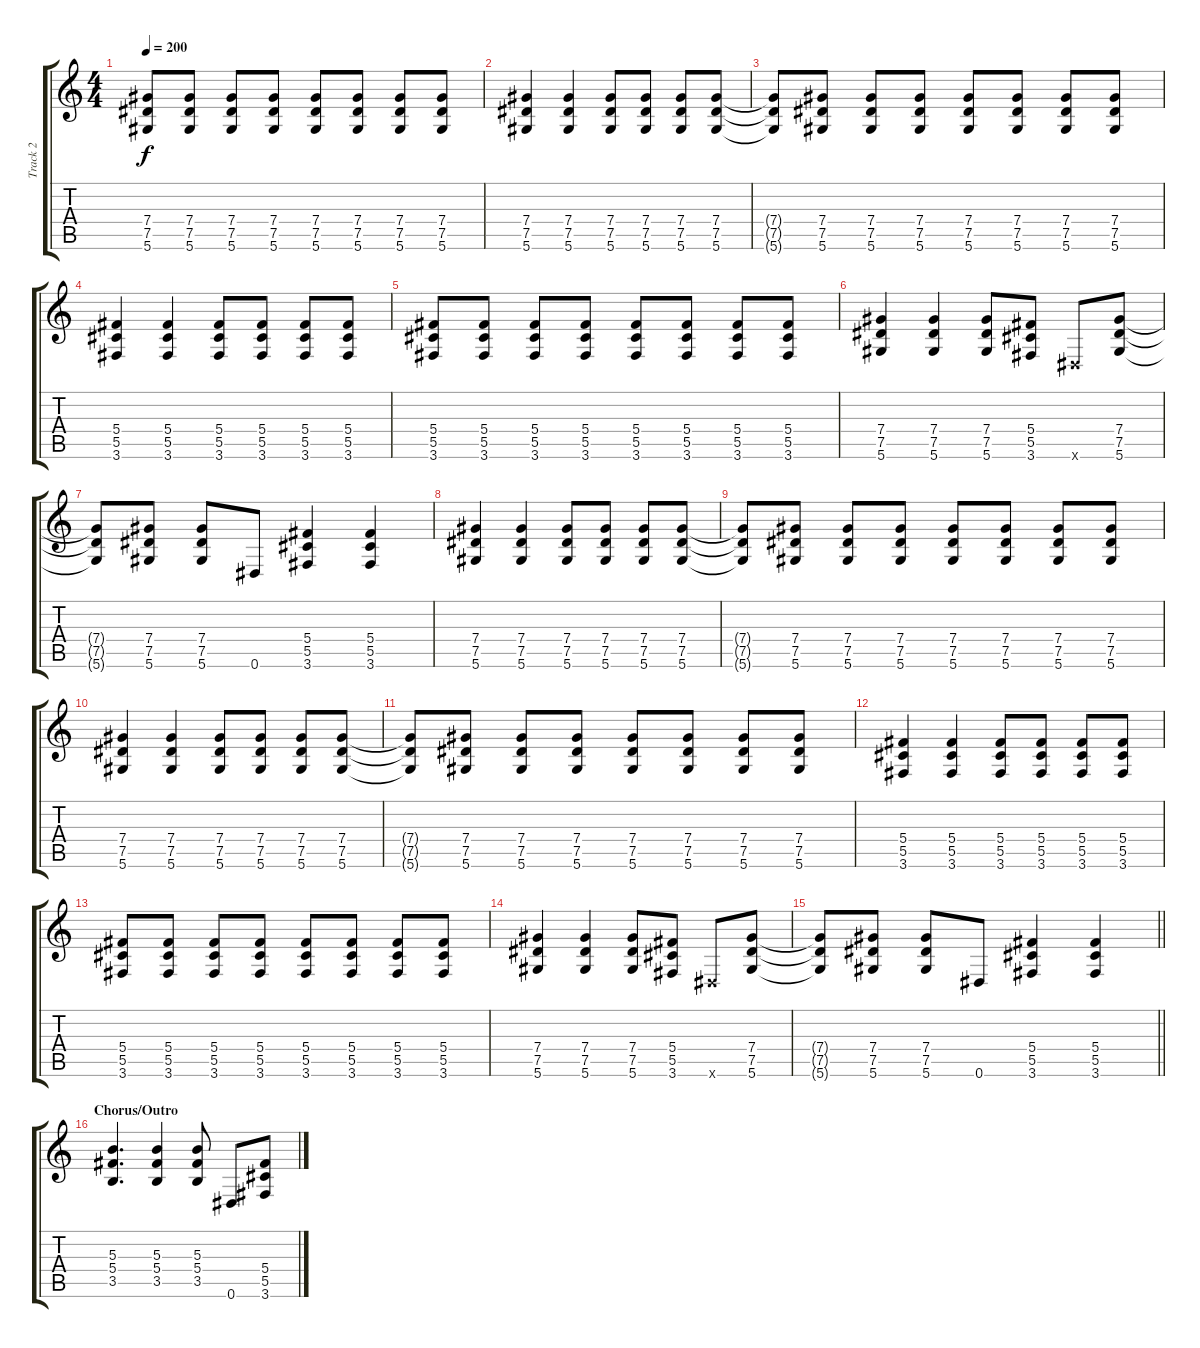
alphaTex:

\track ("Track 2" "Track 2") {instrument distortionguitar}
\staff {score tabs}
\tuning (Eb4 Bb3 Gb3 Db3 Ab2 Eb2) {hide}
\ts (4 4)
\tempo 200
\clef g2
\ks c
(7.4{t} 7.5{t} 5.6{t}).8{dy f} (7.4 7.5 5.6).8 (7.4 7.5 5.6).8 (7.4 7.5 5.6).8 (7.4 7.5 5.6).8 (7.4 7.5 5.6).8 (7.4 7.5 5.6).8 (7.4 7.5 5.6).8 |
(7.4 7.5 5.6).4 (7.4 7.5 5.6).4 (7.4 7.5 5.6).8 (7.4 7.5 5.6).8 (7.4 7.5 5.6).8 (7.4 7.5 5.6).8 |
(7.4{t} 7.5{t} 5.6{t}).8 (7.4 7.5 5.6).8 (7.4 7.5 5.6).8 (7.4 7.5 5.6).8 (7.4 7.5 5.6).8 (7.4 7.5 5.6).8 (7.4 7.5 5.6).8 (7.4 7.5 5.6).8 |
(5.4 5.5 3.6).4 (5.4 5.5 3.6).4 (5.4 5.5 3.6).8 (5.4 5.5 3.6).8 (5.4 5.5 3.6).8 (5.4 5.5 3.6).8 |
(5.4 5.5 3.6).8 (5.4 5.5 3.6).8 (5.4 5.5 3.6).8 (5.4 5.5 3.6).8 (5.4 5.5 3.6).8 (5.4 5.5 3.6).8 (5.4 5.5 3.6).8 (5.4 5.5 3.6).8 |
(7.4 7.5 5.6).4 (7.4 7.5 5.6).4 (7.4 7.5 5.6).8 (5.4 5.5 3.6).8 0.6{x}.8 (7.4 7.5 5.6).8 |
(7.4{t} 7.5{t} 5.6{t}).8 (7.4 7.5 5.6).8 (7.4 7.5 5.6).8 0.6.8 (5.4 5.5 3.6).4 (5.4 5.5 3.6).4 |
(7.4 7.5 5.6).4 (7.4 7.5 5.6).4 (7.4 7.5 5.6).8 (7.4 7.5 5.6).8 (7.4 7.5 5.6).8 (7.4 7.5 5.6).8 |
(7.4{t} 7.5{t} 5.6{t}).8 (7.4 7.5 5.6).8 (7.4 7.5 5.6).8 (7.4 7.5 5.6).8 (7.4 7.5 5.6).8 (7.4 7.5 5.6).8 (7.4 7.5 5.6).8 (7.4 7.5 5.6).8 |
(7.4 7.5 5.6).4 (7.4 7.5 5.6).4 (7.4 7.5 5.6).8 (7.4 7.5 5.6).8 (7.4 7.5 5.6).8 (7.4 7.5 5.6).8 |
(7.4{t} 7.5{t} 5.6{t}).8 (7.4 7.5 5.6).8 (7.4 7.5 5.6).8 (7.4 7.5 5.6).8 (7.4 7.5 5.6).8 (7.4 7.5 5.6).8 (7.4 7.5 5.6).8 (7.4 7.5 5.6).8 |
(5.4 5.5 3.6).4 (5.4 5.5 3.6).4 (5.4 5.5 3.6).8 (5.4 5.5 3.6).8 (5.4 5.5 3.6).8 (5.4 5.5 3.6).8 |
(5.4 5.5 3.6).8 (5.4 5.5 3.6).8 (5.4 5.5 3.6).8 (5.4 5.5 3.6).8 (5.4 5.5 3.6).8 (5.4 5.5 3.6).8 (5.4 5.5 3.6).8 (5.4 5.5 3.6).8 |
(7.4 7.5 5.6).4 (7.4 7.5 5.6).4 (7.4 7.5 5.6).8 (5.4 5.5 3.6).8 0.6{x}.8 (7.4 7.5 5.6).8 |
\barLineRight lightlight
(7.4{t} 7.5{t} 5.6{t}).8 (7.4 7.5 5.6).8 (7.4 7.5 5.6).8 0.6.8 (5.4 5.5 3.6).4 (5.4 5.5 3.6).4 |
\section ("" "Chorus/Outro")
(5.3 5.4 3.5).4{d} (5.3 5.4 3.5).4 (5.3 5.4 3.5).8 0.6.8 (5.4 5.5 3.6).8
